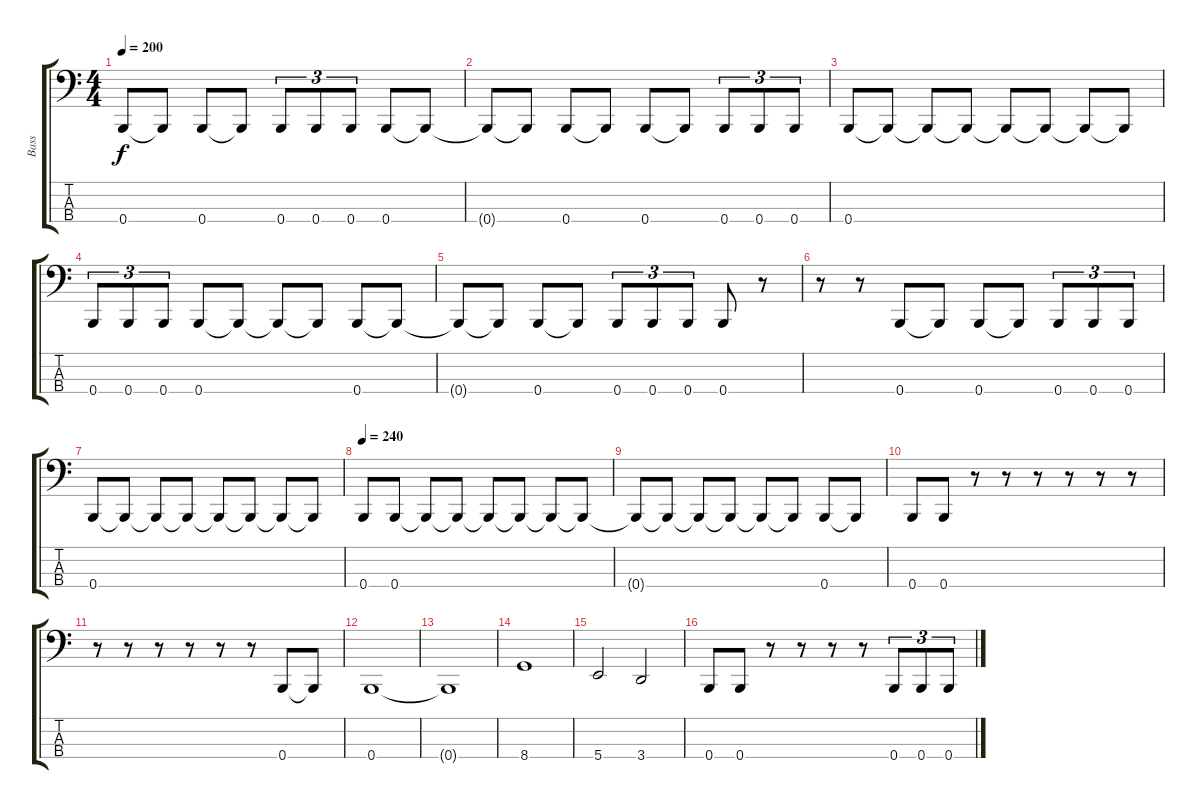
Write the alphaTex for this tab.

\track ("Bass" "Bass") {instrument electricbasspick}
\staff {score tabs}
\tuning (E2 B1 Gb1 B0) {hide}
\ts (4 4)
\tempo 200
\clef f4
\ks c
0.4{t}.8{dy f} 0.4{t}.8 0.4.8 0.4{t}.8 0.4.8{tu (3 2)} 0.4.8{tu (3 2)} 0.4.8{tu (3 2)} 0.4.8 0.4{t}.8 |
0.4{t}.8 0.4{t}.8 0.4.8 0.4{t}.8 0.4.8 0.4{t}.8 0.4.8{tu (3 2)} 0.4.8{tu (3 2)} 0.4.8{tu (3 2)} |
0.4.8 0.4{t}.8 0.4{t}.8 0.4{t}.8 0.4{t}.8 0.4{t}.8 0.4{t}.8 0.4{t}.8 |
0.4.8{tu (3 2)} 0.4.8{tu (3 2)} 0.4.8{tu (3 2)} 0.4.8 0.4{t}.8 0.4{t}.8 0.4{t}.8 0.4.8 0.4{t}.8 |
0.4{t}.8 0.4{t}.8 0.4.8 0.4{t}.8 0.4.8{tu (3 2)} 0.4.8{tu (3 2)} 0.4.8{tu (3 2)} 0.4.8 r.8 |
r.8 r.8 0.4.8 0.4{t}.8 0.4.8 0.4{t}.8 0.4.8{tu (3 2)} 0.4.8{tu (3 2)} 0.4.8{tu (3 2)} |
0.4.8 0.4{t}.8 0.4{t}.8 0.4{t}.8 0.4{t}.8 0.4{t}.8 0.4{t}.8 0.4{t}.8 |
\tempo 240
0.4.8 0.4.8 0.4{t}.8 0.4{t}.8 0.4{t}.8 0.4{t}.8 0.4{t}.8 0.4{t}.8 |
0.4{t}.8 0.4{t}.8 0.4{t}.8 0.4{t}.8 0.4{t}.8 0.4{t}.8 0.4.8 0.4{t}.8 |
0.4.8 0.4.8 r.8 r.8 r.8 r.8 r.8 r.8 |
r.8 r.8 r.8 r.8 r.8 r.8 0.4.8 0.4{t}.8 |
0.4.1 |
0.4{t}.1 |
8.4.1 |
5.4.2 3.4.2 |
0.4.8 0.4.8 r.8 r.8 r.8 r.8 0.4.8{tu (3 2)} 0.4.8{tu (3 2)} 0.4.8{tu (3 2)}
